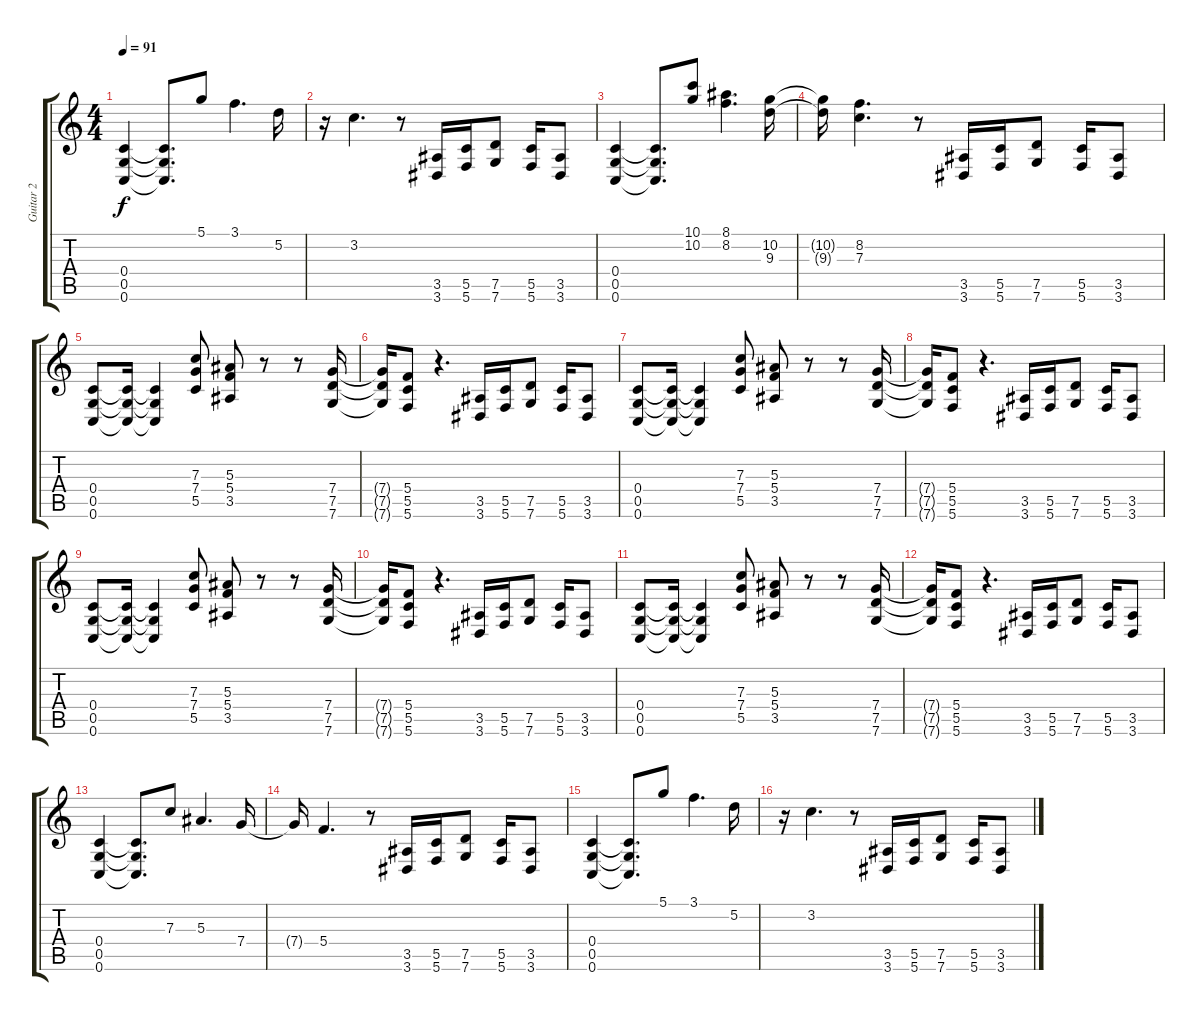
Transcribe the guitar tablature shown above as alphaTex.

\track ("Guitar 2" "Guitar 2") {instrument distortionguitar}
\staff {score tabs}
\tuning (D4 A3 F3 C3 G2 C2) {hide}
\ts (4 4)
\tempo 91
\clef g2
\ks c
(0.4 0.5 0.6).4{dy f} (0.4{t} 0.5{t} 0.6{t}).8{d} 5.1.8 3.1.4{d} 5.2.16 |
r.16 3.2.4{d} r.8 (3.5 3.6).16 (5.5 5.6).16 (7.5 7.6).8 (5.5 5.6).16 (3.5 3.6).8 |
(0.4 0.5 0.6).4 (0.4{t} 0.5{t} 0.6{t}).8{d} (10.1 10.2).8 (8.1 8.2).4{d} (10.2 9.3).16 |
(10.2{t} 9.3{t}).16 (8.2 7.3).4{d} r.8 (3.5 3.6).16 (5.5 5.6).16 (7.5 7.6).8 (5.5 5.6).16 (3.5 3.6).8 |
(0.4 0.5 0.6).8 (0.4{t} 0.5{t} 0.6{t}).16 (0.4{t} 0.5{t} 0.6{t}).4 (7.3 7.4 5.5).8 (5.3 5.4 3.5).8 r.8 r.8 (7.4 7.5 7.6).16 |
(7.4{t} 7.5{t} 7.6{t}).16 (5.4 5.5 5.6).8 r.4{d} (3.5 3.6).16 (5.5 5.6).16 (7.5 7.6).8 (5.5 5.6).16 (3.5 3.6).8 |
(0.4 0.5 0.6).8 (0.4{t} 0.5{t} 0.6{t}).16 (0.4{t} 0.5{t} 0.6{t}).4 (7.3 7.4 5.5).8 (5.3 5.4 3.5).8 r.8 r.8 (7.4 7.5 7.6).16 |
(7.4{t} 7.5{t} 7.6{t}).16 (5.4 5.5 5.6).8 r.4{d} (3.5 3.6).16 (5.5 5.6).16 (7.5 7.6).8 (5.5 5.6).16 (3.5 3.6).8 |
(0.4 0.5 0.6).8 (0.4{t} 0.5{t} 0.6{t}).16 (0.4{t} 0.5{t} 0.6{t}).4 (7.3 7.4 5.5).8 (5.3 5.4 3.5).8 r.8 r.8 (7.4 7.5 7.6).16 |
(7.4{t} 7.5{t} 7.6{t}).16 (5.4 5.5 5.6).8 r.4{d} (3.5 3.6).16 (5.5 5.6).16 (7.5 7.6).8 (5.5 5.6).16 (3.5 3.6).8 |
(0.4 0.5 0.6).8 (0.4{t} 0.5{t} 0.6{t}).16 (0.4{t} 0.5{t} 0.6{t}).4 (7.3 7.4 5.5).8 (5.3 5.4 3.5).8 r.8 r.8 (7.4 7.5 7.6).16 |
(7.4{t} 7.5{t} 7.6{t}).16 (5.4 5.5 5.6).8 r.4{d} (3.5 3.6).16 (5.5 5.6).16 (7.5 7.6).8 (5.5 5.6).16 (3.5 3.6).8 |
(0.4 0.5 0.6).4 (0.4{t} 0.5{t} 0.6{t}).8{d} 7.3.8 5.3.4{d} 7.4.16 |
7.4{t}.16 5.4.4{d} r.8 (3.5 3.6).16 (5.5 5.6).16 (7.5 7.6).8 (5.5 5.6).16 (3.5 3.6).8 |
(0.4 0.5 0.6).4 (0.4{t} 0.5{t} 0.6{t}).8{d} 5.1.8 3.1.4{d} 5.2.16 |
r.16 3.2.4{d} r.8 (3.5 3.6).16 (5.5 5.6).16 (7.5 7.6).8 (5.5 5.6).16 (3.5 3.6).8
